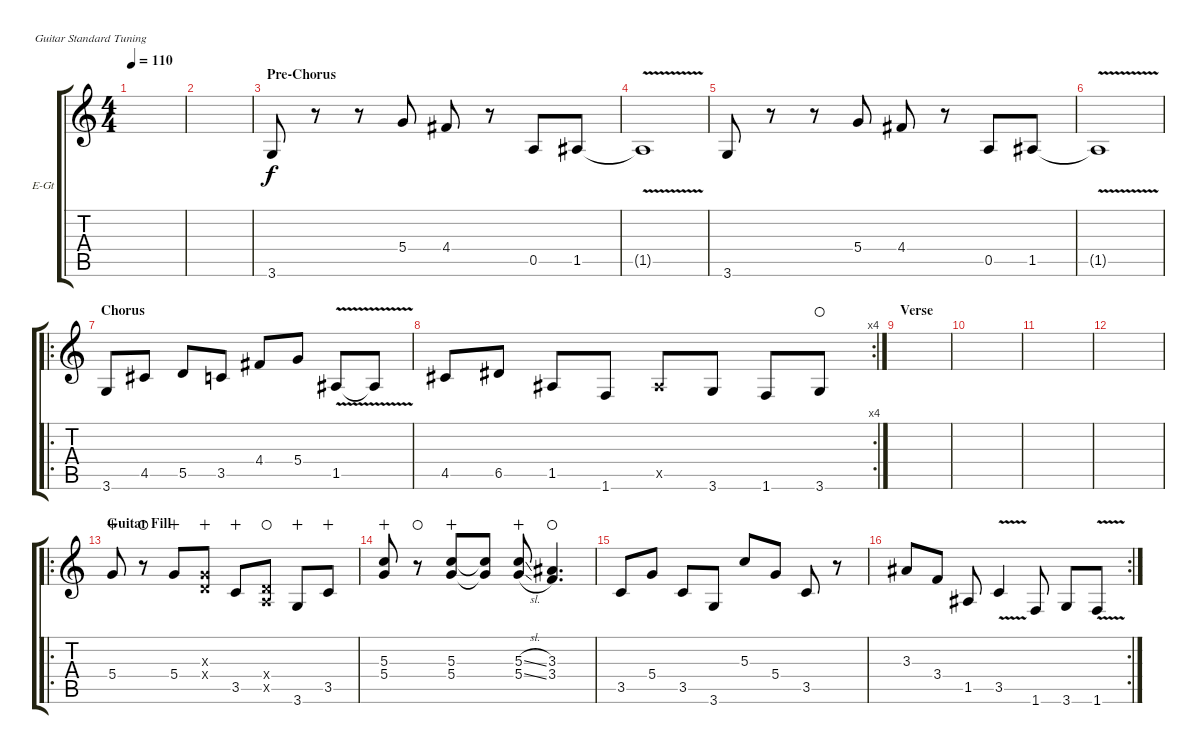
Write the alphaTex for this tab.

\defaultSystemsLayout 4
\bracketExtendMode groupsimilarinstruments
\firstSystemTrackNameOrientation horizontal
\otherSystemsTrackNameOrientation horizontal
\track ("Electric Guitar" "E-Gt") {instrument distortionguitar}
\staff {score tabs}
\tuning (E4 B3 G3 D3 A2 E2)
\ts (4 4)
\tempo 110
\clef g2
\ks c
|
|
\section ("" "Pre-Chorus")
3.6.8 r.8 r.8 5.4.8 4.4.8 r.8 0.5.8 1.5.8 |
1.5{v t}.1 |
3.6.8 r.8 r.8 5.4.8 4.4.8 r.8 0.5.8 1.5.8 |
1.5{v t}.1 |
\ro
\section ("" "Chorus")
3.6.8 4.5.8 5.5.8 3.5.8 4.4.8 5.4.8 1.5{v}.8 1.5{v t}.8 |
\rc 4
4.5.8 6.5.8 1.5.8 1.6.8 1.5{x}.8 3.6.8 1.6.8 3.6.8{waho} |
\section ("" "Verse")
|
|
|
|
\ro
\section ("" "Guitar Fill")
5.4.8{wahc} r.8{waho} 5.4.8{wahc} (0.4{x} 0.3{x}).8{wahc} 3.5.8{wahc} (0.4{x} 0.5{x}).8{waho} 3.6.8{wahc} 3.5.8{wahc} |
(5.4 5.3).8{wahc} r.8{waho} (5.3 5.4).8{wahc} (5.4{t} 5.3{t}).8 (5.3{sl} 5.4{sl}).8{wahc} (3.4 3.3).4{d waho} |
3.5.8 5.4.8 3.5.8 3.6.8 5.3.8 5.4.8 3.5.8 r.8 |
\rc 2
3.3.8 3.4.8 1.5.8 3.5{v}.4 1.6.8 3.6.8 1.6{v}.8
